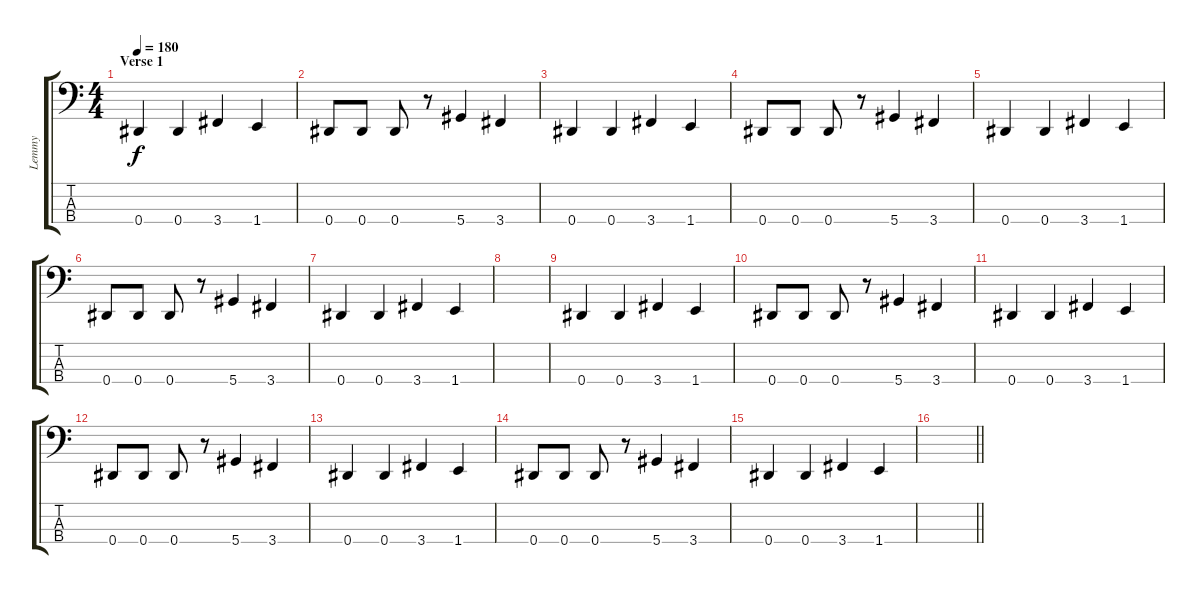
\track ("Lemmy" "Lemmy") {instrument overdrivenguitar}
\staff {score tabs}
\tuning (Gb2 Db2 Ab1 Eb1) {hide}
\ts (4 4)
\section ("" "Verse 1")
\tempo 180
\clef f4
\ks c
0.4.4{dy f} 0.4.4 3.4.4 1.4.4 |
0.4.8 0.4.8 0.4.8 r.8 5.4.4 3.4.4 |
0.4.4 0.4.4 3.4.4 1.4.4 |
0.4.8 0.4.8 0.4.8 r.8 5.4.4 3.4.4 |
0.4.4 0.4.4 3.4.4 1.4.4 |
0.4.8 0.4.8 0.4.8 r.8 5.4.4 3.4.4 |
0.4.4 0.4.4 3.4.4 1.4.4 |
|
0.4.4 0.4.4 3.4.4 1.4.4 |
0.4.8 0.4.8 0.4.8 r.8 5.4.4 3.4.4 |
0.4.4 0.4.4 3.4.4 1.4.4 |
0.4.8 0.4.8 0.4.8 r.8 5.4.4 3.4.4 |
0.4.4 0.4.4 3.4.4 1.4.4 |
0.4.8 0.4.8 0.4.8 r.8 5.4.4 3.4.4 |
0.4.4 0.4.4 3.4.4 1.4.4 |
\barLineRight lightlight
